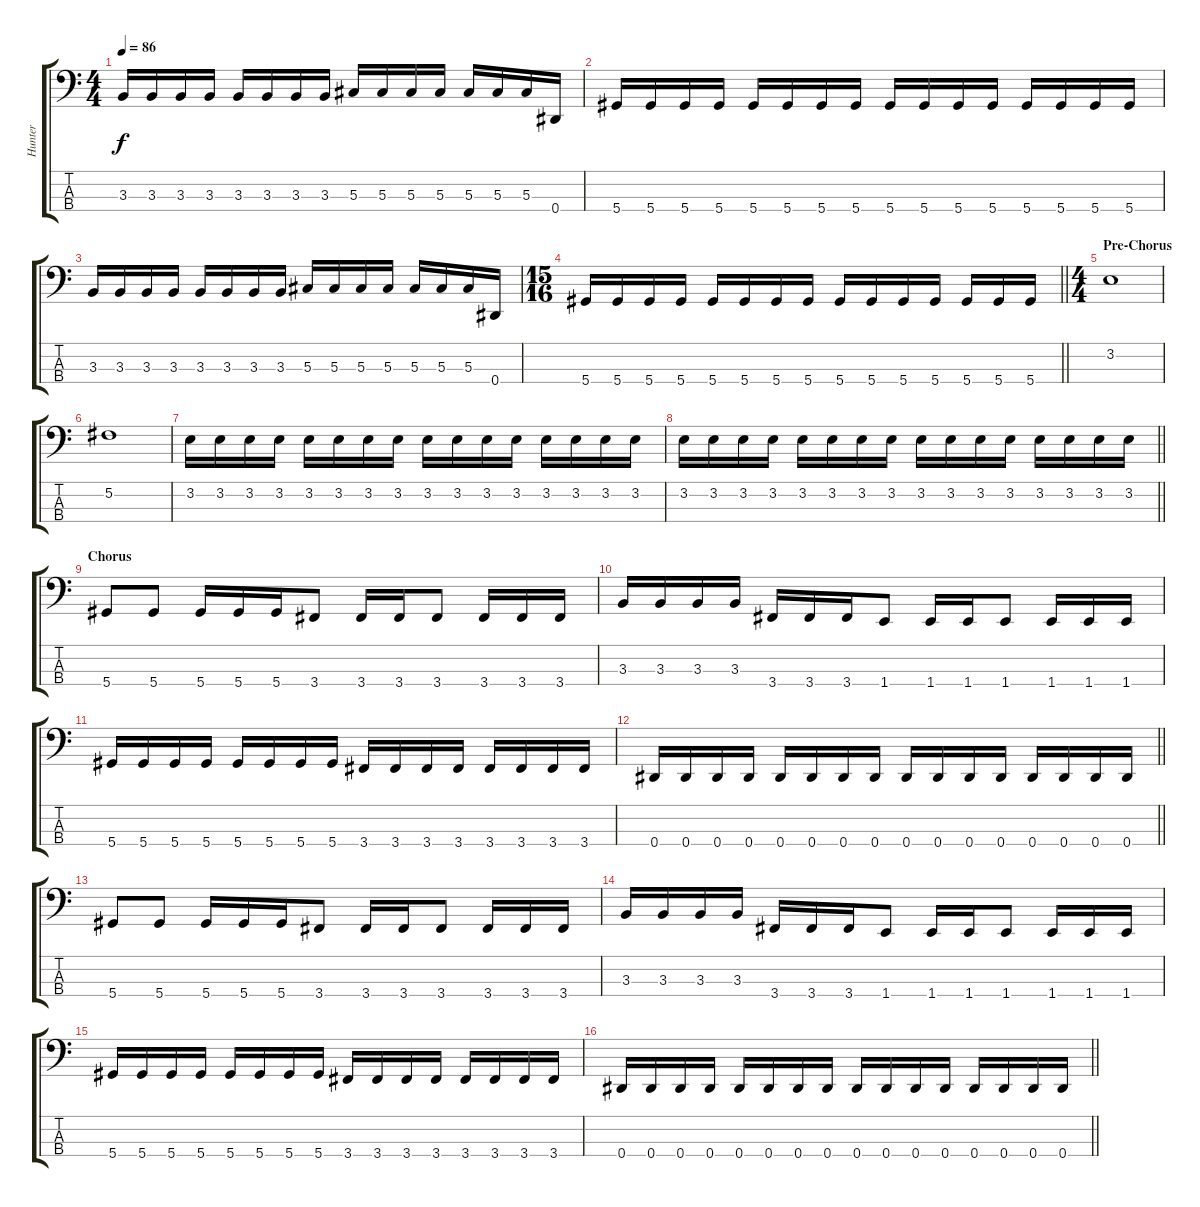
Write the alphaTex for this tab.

\track ("Hunter" "Hunter") {instrument electricbassfinger}
\staff {score tabs}
\tuning (Gb2 Db2 Ab1 Eb1) {hide}
\ts (4 4)
\tempo 86
\clef f4
\ks c
3.3.16{dy f} 3.3.16 3.3.16 3.3.16 3.3.16 3.3.16 3.3.16 3.3.16 5.3.16 5.3.16 5.3.16 5.3.16 5.3.16 5.3.16 5.3.16 0.4.16 |
5.4.16 5.4.16 5.4.16 5.4.16 5.4.16 5.4.16 5.4.16 5.4.16 5.4.16 5.4.16 5.4.16 5.4.16 5.4.16 5.4.16 5.4.16 5.4.16 |
3.3.16 3.3.16 3.3.16 3.3.16 3.3.16 3.3.16 3.3.16 3.3.16 5.3.16 5.3.16 5.3.16 5.3.16 5.3.16 5.3.16 5.3.16 0.4.16 |
\ts (15 16)
\barLineRight lightlight
5.4.16 5.4.16 5.4.16 5.4.16 5.4.16 5.4.16 5.4.16 5.4.16 5.4.16 5.4.16 5.4.16 5.4.16 5.4.16 5.4.16 5.4.16 |
\ts (4 4)
\section ("" "Pre-Chorus")
3.2.1 |
5.2.1 |
3.2.16 3.2.16 3.2.16 3.2.16 3.2.16 3.2.16 3.2.16 3.2.16 3.2.16 3.2.16 3.2.16 3.2.16 3.2.16 3.2.16 3.2.16 3.2.16 |
\barLineRight lightlight
3.2.16 3.2.16 3.2.16 3.2.16 3.2.16 3.2.16 3.2.16 3.2.16 3.2.16 3.2.16 3.2.16 3.2.16 3.2.16 3.2.16 3.2.16 3.2.16 |
\section ("" "Chorus")
5.4.8 5.4.8 5.4.16 5.4.16 5.4.16 3.4.8 3.4.16 3.4.16 3.4.8 3.4.16 3.4.16 3.4.16 |
3.3.16 3.3.16 3.3.16 3.3.16 3.4.16 3.4.16 3.4.16 1.4.8 1.4.16 1.4.16 1.4.8 1.4.16 1.4.16 1.4.16 |
5.4.16 5.4.16 5.4.16 5.4.16 5.4.16 5.4.16 5.4.16 5.4.16 3.4.16 3.4.16 3.4.16 3.4.16 3.4.16 3.4.16 3.4.16 3.4.16 |
\barLineRight lightlight
0.4.16 0.4.16 0.4.16 0.4.16 0.4.16 0.4.16 0.4.16 0.4.16 0.4.16 0.4.16 0.4.16 0.4.16 0.4.16 0.4.16 0.4.16 0.4.16 |
5.4.8 5.4.8 5.4.16 5.4.16 5.4.16 3.4.8 3.4.16 3.4.16 3.4.8 3.4.16 3.4.16 3.4.16 |
3.3.16 3.3.16 3.3.16 3.3.16 3.4.16 3.4.16 3.4.16 1.4.8 1.4.16 1.4.16 1.4.8 1.4.16 1.4.16 1.4.16 |
5.4.16 5.4.16 5.4.16 5.4.16 5.4.16 5.4.16 5.4.16 5.4.16 3.4.16 3.4.16 3.4.16 3.4.16 3.4.16 3.4.16 3.4.16 3.4.16 |
\barLineRight lightlight
0.4.16 0.4.16 0.4.16 0.4.16 0.4.16 0.4.16 0.4.16 0.4.16 0.4.16 0.4.16 0.4.16 0.4.16 0.4.16 0.4.16 0.4.16 0.4.16
